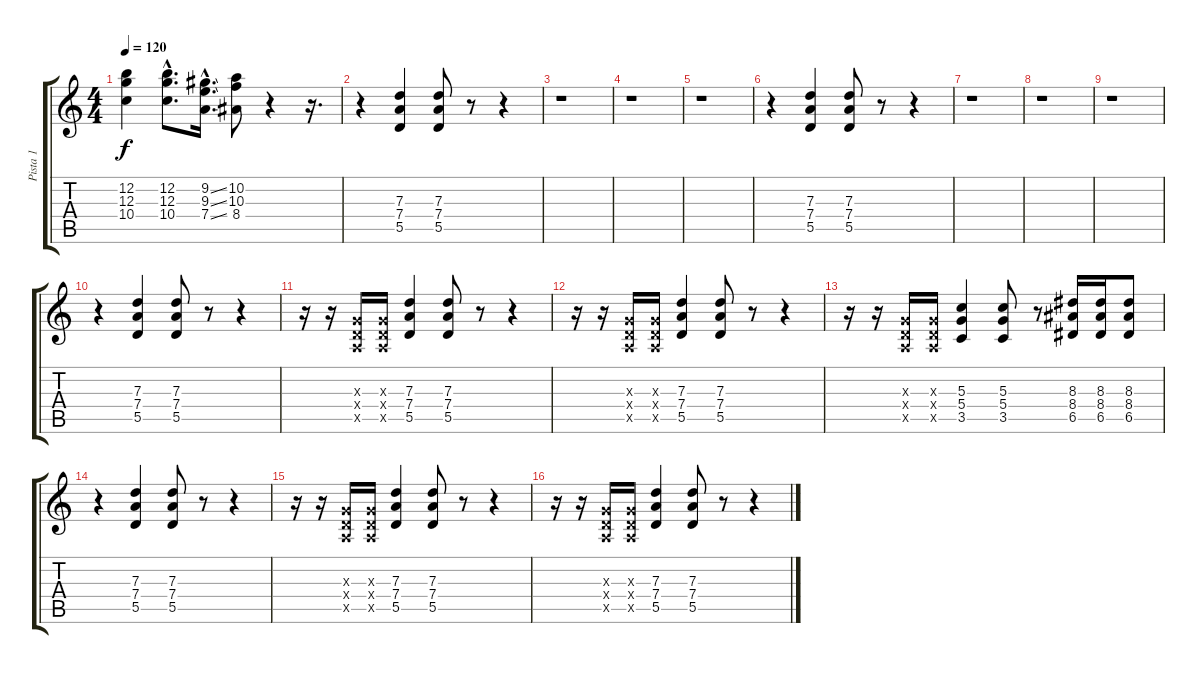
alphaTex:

\track ("Pista 1" "Pista 1") {instrument distortionguitar}
\staff {score tabs}
\tuning (E4 B3 G3 D3 A2 E2) {hide}
\ts (4 4)
\tempo 120
\clef g2
\ks c
(12.2 12.3 10.4).4{dy f} (12.2{hac} 12.3{hac} 10.4{hac}).8{d} (9.2{ss hac} 9.3{ss hac} 7.4{ss hac}).16{d} (10.2 10.3 8.4).8 r.4 r.16{d} |
r.4 (7.3 7.4 5.5).4 (7.3 7.4 5.5).8 r.8 r.4 |
r.1 |
r.1 |
r.1 |
r.4 (7.3 7.4 5.5).4 (7.3 7.4 5.5).8 r.8 r.4 |
r.1 |
r.1 |
r.1 |
r.4 (7.3 7.4 5.5).4 (7.3 7.4 5.5).8 r.8 r.4 |
r.16 r.16 (0.3{x} 0.4{x} 0.5{x}).16 (0.3{x} 0.4{x} 0.5{x}).16 (7.3 7.4 5.5).4 (7.3 7.4 5.5).8 r.8 r.4 |
r.16 r.16 (0.3{x} 0.4{x} 0.5{x}).16 (0.3{x} 0.4{x} 0.5{x}).16 (7.3 7.4 5.5).4 (7.3 7.4 5.5).8 r.8 r.4 |
r.16 r.16 (0.3{x} 0.4{x} 0.5{x}).16 (0.3{x} 0.4{x} 0.5{x}).16 (5.3 5.4 3.5).4 (5.3 5.4 3.5).8 r.8 (8.3 8.4 6.5).16 (8.3 8.4 6.5).16 (8.3 8.4 6.5).8 |
r.4 (7.3 7.4 5.5).4 (7.3 7.4 5.5).8 r.8 r.4 |
r.16 r.16 (0.3{x} 0.4{x} 0.5{x}).16 (0.3{x} 0.4{x} 0.5{x}).16 (7.3 7.4 5.5).4 (7.3 7.4 5.5).8 r.8 r.4 |
r.16 r.16 (0.3{x} 0.4{x} 0.5{x}).16 (0.3{x} 0.4{x} 0.5{x}).16 (7.3 7.4 5.5).4 (7.3 7.4 5.5).8 r.8 r.4
